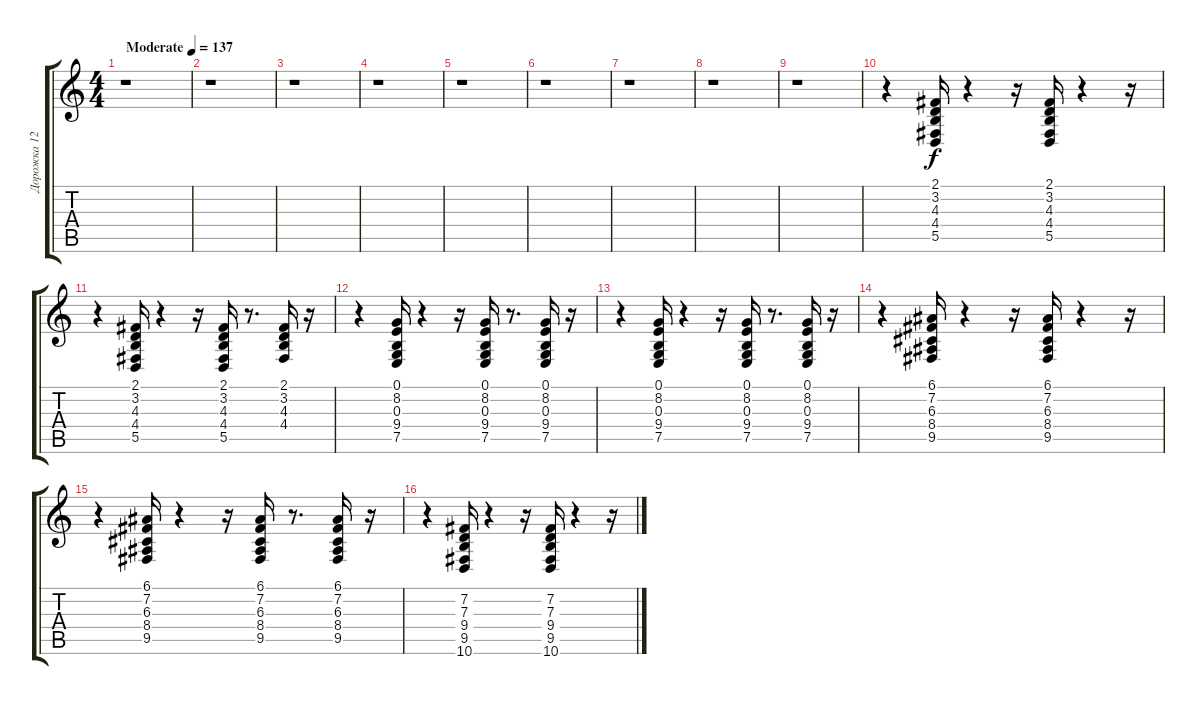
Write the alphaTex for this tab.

\track ("Дорожка 12" "Дорожка 12") {instrument clavinet}
\staff {score tabs}
\tuning (E4 B3 G3 D3 A2 E2) {hide}
\ts (4 4)
\tempo (137 "Moderate")
\clef g2
\ks c
r.1{dy f instrument clavinet} |
r.1 |
r.1 |
r.1 |
r.1 |
r.1 |
r.1 |
r.1 |
r.1 |
r.4 (2.1 3.2 4.3 4.4 5.5).16 r.4 r.16 (2.1 3.2 4.3 4.4 5.5).16 r.4 r.16 |
r.4 (2.1 3.2 4.3 4.4 5.5).16 r.4 r.16 (2.1 3.2 4.3 4.4 5.5).16 r.8{d} (2.1 3.2 4.3 4.4).16 r.16 |
r.4 (0.1 8.2 0.3 9.4 7.5).16 r.4 r.16 (0.1 8.2 0.3 9.4 7.5).16 r.8{d} (0.1 8.2 0.3 9.4 7.5).16 r.16 |
r.4 (0.1 8.2 0.3 9.4 7.5).16 r.4 r.16 (0.1 8.2 0.3 9.4 7.5).16 r.8{d} (0.1 8.2 0.3 9.4 7.5).16 r.16 |
r.4 (6.1 7.2 6.3 8.4 9.5).16 r.4 r.16 (6.1 7.2 6.3 8.4 9.5).16 r.4 r.16 |
r.4 (6.1 7.2 6.3 8.4 9.5).16 r.4 r.16 (6.1 7.2 6.3 8.4 9.5).16 r.8{d} (6.1 7.2 6.3 8.4 9.5).16 r.16 |
r.4 (7.2 7.3 9.4 9.5 10.6).16 r.4 r.16 (7.2 7.3 9.4 9.5 10.6).16 r.4 r.16
